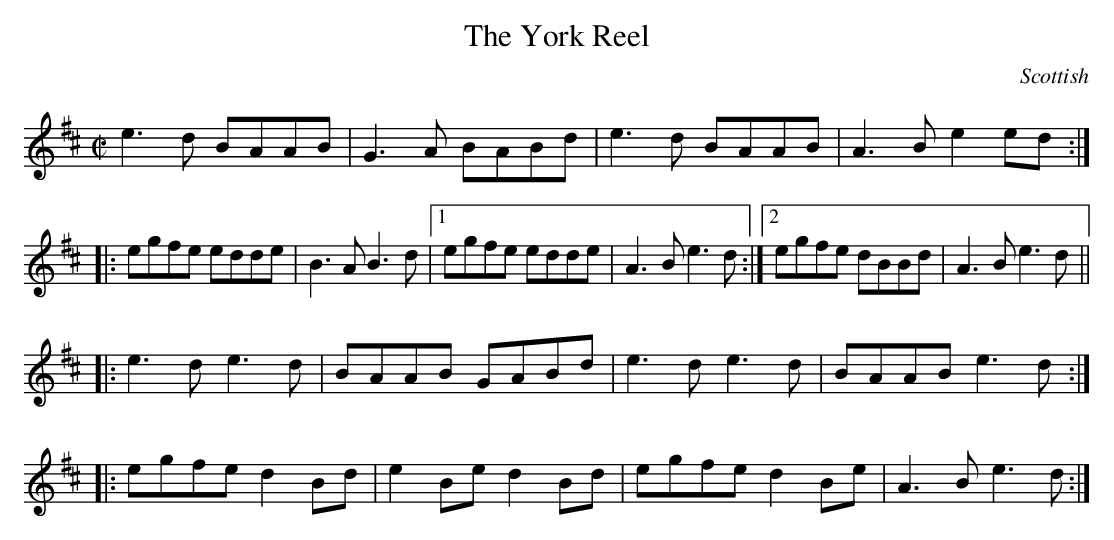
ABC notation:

X:1
T:York Reel, The
O:Scottish
M:C|
K:Amix
e3d BAAB|G3A BABd|e3d BAAB|A3B e2ed:|
|:egfe edde|B3A B3d|1 egfe edde|A3B e3d:|2 egfe dBBd|A3B e3d||
|:e3d e3d|BAAB GABd|e3d e3d|BAAB e3d:|
|:egfe d2Bd|e2Be d2Bd|egfe d2Be|A3B e3d:|
